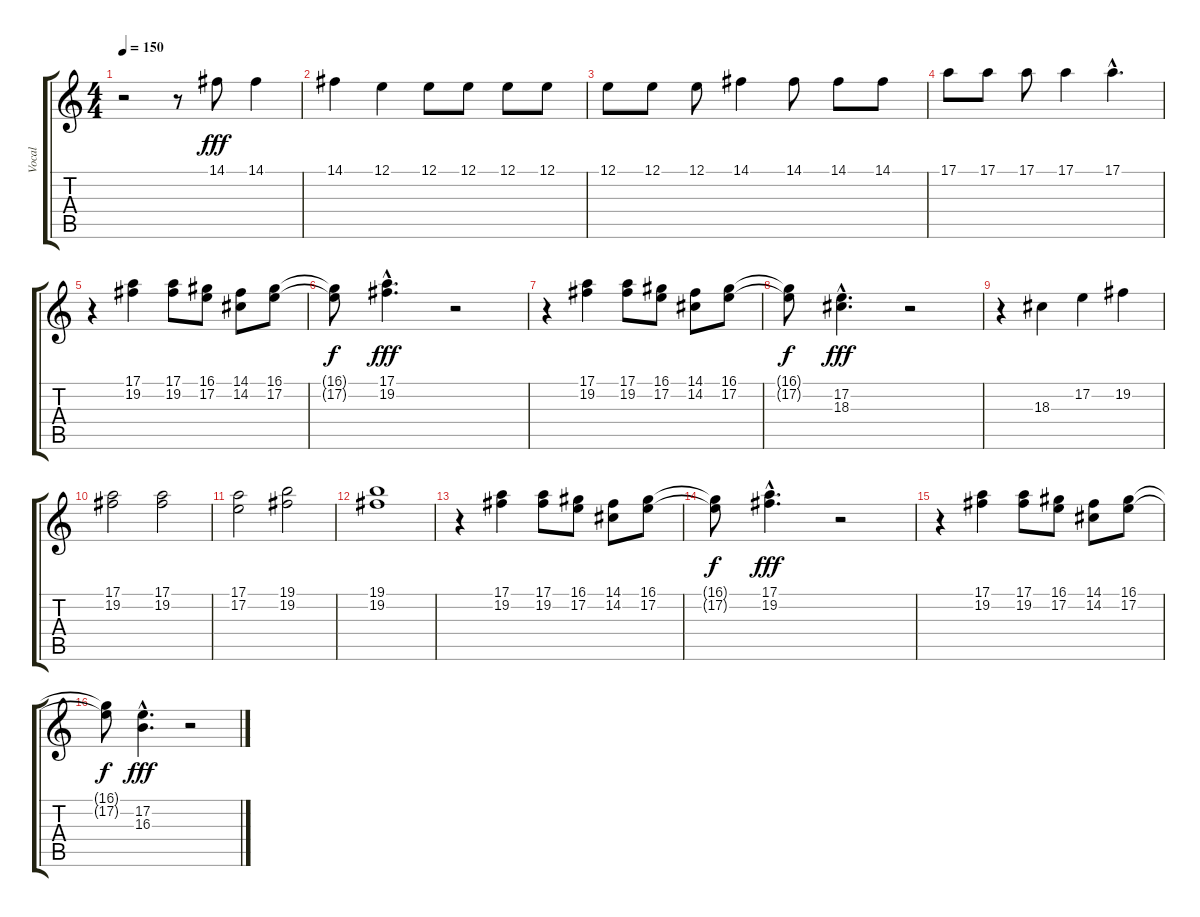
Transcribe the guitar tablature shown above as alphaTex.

\track ("Vocal" "Vocal") {instrument altosax}
\staff {score tabs}
\tuning (E4 B3 G3 D3 A2 E2) {hide}
\ts (4 4)
\tempo 150
\clef g2
\ks c
r.2{dy f} r.8 14.1.8{dy fff} 14.1.4 |
14.1.4 12.1.4 12.1.8 12.1.8 12.1.8 12.1.8 |
12.1.8 12.1.8 12.1.8 14.1.4 14.1.8 14.1.8 14.1.8 |
17.1.8 17.1.8 17.1.8 17.1.4 17.1{hac}.4{d} |
r.4 (17.1 19.2).4 (17.1 19.2).8 (16.1 17.2).8 (14.1 14.2).8 (16.1 17.2).8 |
(16.1{t} 17.2{t}).8{dy f} (17.1{hac} 19.2{hac}).4{d dy fff} r.2 |
r.4 (17.1 19.2).4 (17.1 19.2).8 (16.1 17.2).8 (14.1 14.2).8 (16.1 17.2).8 |
(16.1{t} 17.2{t}).8{dy f} (17.2{hac} 18.3{hac}).4{d dy fff} r.2 |
r.4 18.3.4 17.2.4 19.2.4 |
(17.1 19.2).2 (17.1 19.2).2 |
(17.1 17.2).2 (19.1 19.2).2 |
(19.1 19.2).1 |
r.4 (17.1 19.2).4 (17.1 19.2).8 (16.1 17.2).8 (14.1 14.2).8 (16.1 17.2).8 |
(16.1{t} 17.2{t}).8{dy f} (17.1{hac} 19.2{hac}).4{d dy fff} r.2 |
r.4 (17.1 19.2).4 (17.1 19.2).8 (16.1 17.2).8 (14.1 14.2).8 (16.1 17.2).8 |
(16.1{t} 17.2{t}).8{dy f} (17.2{hac} 16.3{hac}).4{d dy fff} r.2
